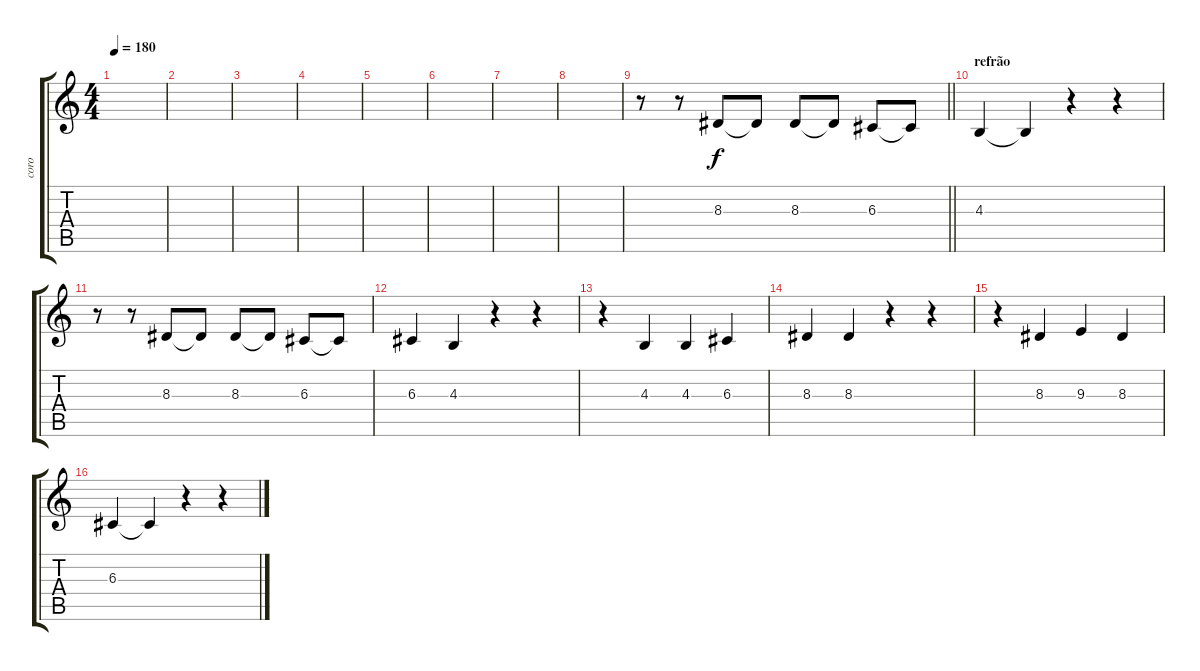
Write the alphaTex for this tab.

\track ("coro" "coro") {instrument rockorgan}
\staff {score tabs}
\tuning (E4 B3 G3 D3 A2 E2) {hide}
\ts (4 4)
\tempo 180
\clef g2
\ks c
|
|
|
|
|
|
|
|
\barLineRight lightlight
r.8 r.8 8.3.8 8.3{t}.8 8.3.8 8.3{t}.8 6.3.8 6.3{t}.8 |
\section ("" "refrão")
4.3.4 4.3{t}.4 r.4 r.4 |
r.8 r.8 8.3.8 8.3{t}.8 8.3.8 8.3{t}.8 6.3.8 6.3{t}.8 |
6.3.4 4.3.4 r.4 r.4 |
r.4 4.3.4 4.3.4 6.3.4 |
8.3.4 8.3.4 r.4 r.4 |
r.4 8.3.4 9.3.4 8.3.4 |
6.3.4 6.3{t}.4 r.4 r.4
